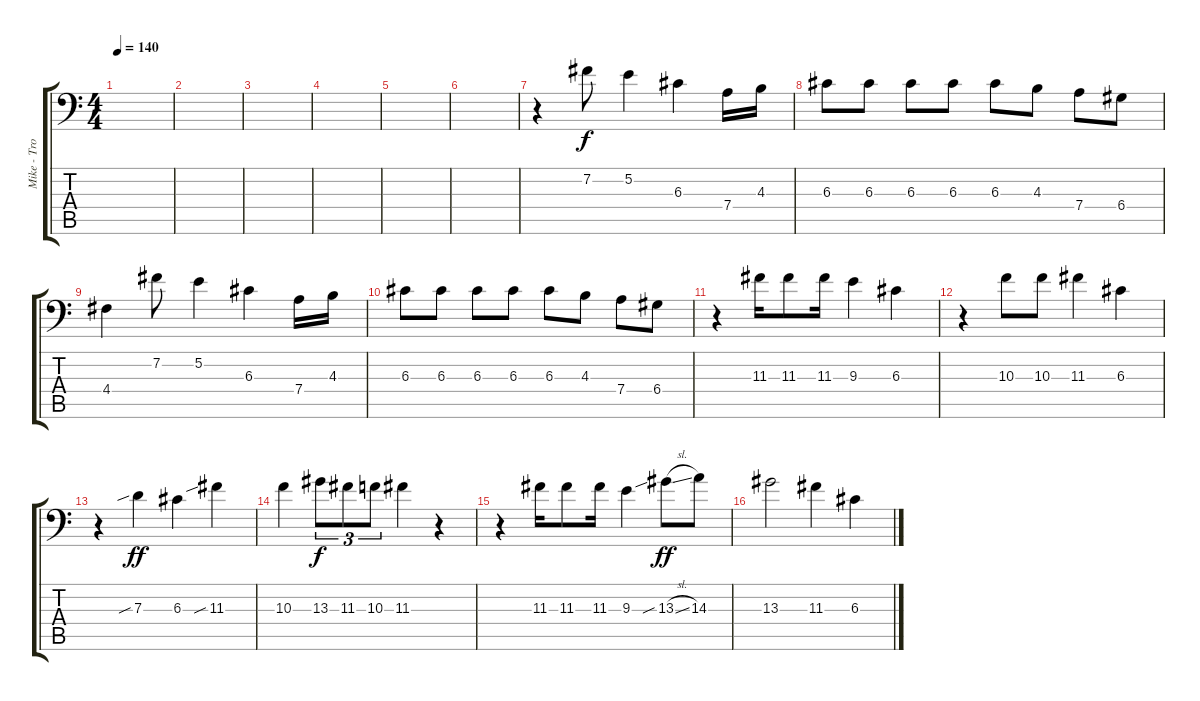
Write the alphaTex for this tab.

\track ("Mike - Trombone" "Mike - Tro") {instrument trombone}
\staff {score tabs}
\tuning (E4 B3 G3 D3 A2 A1) {hide}
\ts (4 4)
\tempo 140
\clef f4
\ks c
|
|
|
|
|
|
r.4 7.2.8 5.2.4 6.3.4 7.4.16 4.3.16 |
6.3.8 6.3.8 6.3.8 6.3.8 6.3.8 4.3.8 7.4.8 6.4.8 |
4.4.4 7.2.8 5.2.4 6.3.4 7.4.16 4.3.16 |
6.3.8 6.3.8 6.3.8 6.3.8 6.3.8 4.3.8 7.4.8 6.4.8 |
r.4 11.3.16 11.3.8 11.3.16 9.3.4 6.3.4 |
r.4 10.3.8 10.3.8 11.3.4 6.3.4 |
r.4 7.3{sib}.4{dy ff} 6.3.4 11.3{sib}.4 |
10.3.4 13.3.8{tu (3 2) dy f} 11.3.8{tu (3 2)} 10.3.8{tu (3 2)} 11.3.4 r.4 |
r.4 11.3.16 11.3.8 11.3.16 9.3.4 13.3{sib sl}.8{dy ff} 14.3.8 |
13.3.2 11.3.4 6.3.4
